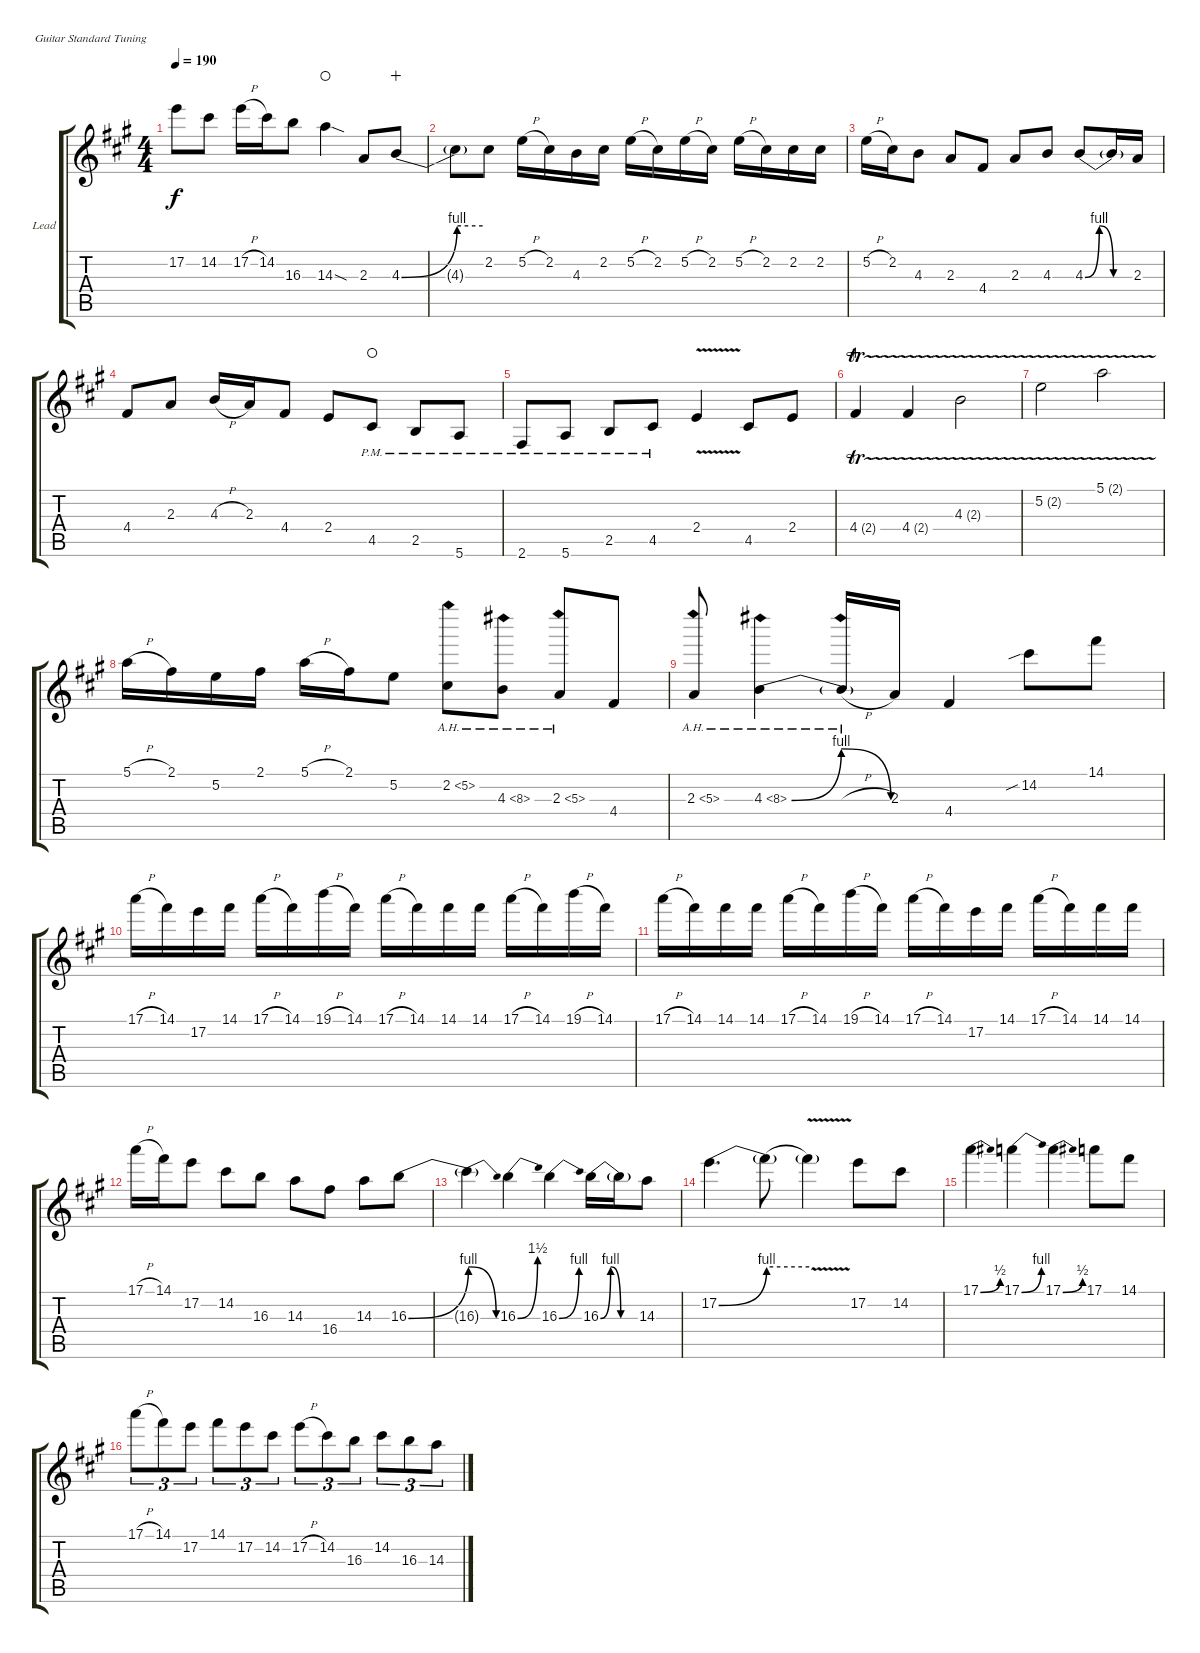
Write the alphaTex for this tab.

\bracketExtendMode groupsimilarinstruments
\firstSystemTrackNameOrientation horizontal
\otherSystemsTrackNameOrientation horizontal
\track ("Guitar Lead" "Lead") {instrument distortionguitar}
\staff {score tabs}
\tuning (E4 B3 G3 D3 A2 E2)
\ts (4 4)
\tempo 190
\clef g2
\ks a
17.2.8{dy f} 14.2.8 17.2{h}.16 14.2.16 16.3.8 14.3{sod}.4{waho} 2.3.8 4.3{be (bend 0 0 60 4)}.8{wahc} |
4.3{be (hold 0 4 60 4) t}.8 2.2.8 5.2{h}.16 2.2.16 4.3.16 2.2.16 5.2{h}.16 2.2.16 5.2{h}.16 2.2.16 5.2{h}.16 2.2.16 2.2.16 2.2.16 |
5.2{h}.16 2.2.16 4.3.8 2.3.8 4.4.8 2.3.8 4.3.8 4.3{be (bendrelease 0 0 30 4 30 4 60 0)}.8 4.3{be (hold 0 0 60 0) t}.16 2.3.16 |
4.4.8 2.3.8 4.3{h}.16 2.3.16 4.4.8 2.4.8 4.5{pm}.8{waho} 2.5{pm}.8 5.6{pm}.8 |
2.6{pm}.8 5.6{pm}.8 2.5{pm}.8 4.5{pm}.8 2.4{v}.4 4.5.8 2.4.8 |
4.4{tr (2 16)}.4{wahc} 4.4{tr (2 16)}.4 4.3{tr (2 16)}.2 |
5.2{tr (2 16)}.2 5.1{tr (2 16)}.2 |
5.1{h}.16 2.1.16 5.2.16 2.1.16 5.1{h}.16 2.1.16 5.2.8 2.2{ah 3}.8 4.3{ah 4}.8 2.3{ah 3}.8 4.4.8 |
2.3{ah 3}.8 4.3{be (bendrelease 0 0 30 4 30 4 60 0) ah 4}.4 4.3{ah 4 h t}.16 2.3.16 4.4.4 14.2{sib}.8 14.1.8 |
17.1{h}.16 14.1.16 17.2.16 14.1.16 17.1{h}.16 14.1.16 19.1{h}.16 14.1.16 17.1{h}.16 14.1.16 14.1.16 14.1.16 17.1{h}.16 14.1.16 19.1{h}.16 14.1.16 |
17.1{h}.16 14.1.16 14.1.16 14.1.16 17.1{h}.16 14.1.16 19.1{h}.16 14.1.16 17.1{h}.16 14.1.16 17.2.16 14.1.16 17.1{h}.16 14.1.16 14.1.16 14.1.16 |
17.1{h}.16 14.1.16 17.2.8 14.2.8 16.3.8 14.3.8 16.4.8 14.3.8 16.3{be (bend 0 0 60 4)}.8 |
16.3{be (release 0 4 60 0) t}.4 16.3{be (bend 0 0 60 6)}.4 16.3{be (bend 0 0 60 4)}.4 16.3{be (bendrelease 0 0 30 4 30 4 60 0)}.16 16.3{be (hold 0 0 60 0) t}.16 14.3.8 |
17.2{be (bend 0 0 60 4)}.4{d} 17.2{be (hold 0 4 60 4) t}.8 17.2{v t}.4 17.2.8 14.2.8 |
17.1{be (bend 0 0 60 2)}.4 17.1{be (bend 0 0 60 4)}.4 17.1{be (bend 0 0 60 2)}.4 17.1.8 14.1.8 |
17.1{h}.8{tu (3 2)} 14.1.8{tu (3 2)} 17.2.8{tu (3 2)} 14.1.8{tu (3 2)} 17.2.8{tu (3 2)} 14.2.8{tu (3 2)} 17.2{h}.8{tu (3 2)} 14.2.8{tu (3 2)} 16.3.8{tu (3 2)} 14.2.8{tu (3 2)} 16.3.8{tu (3 2)} 14.3.8{tu (3 2)}
